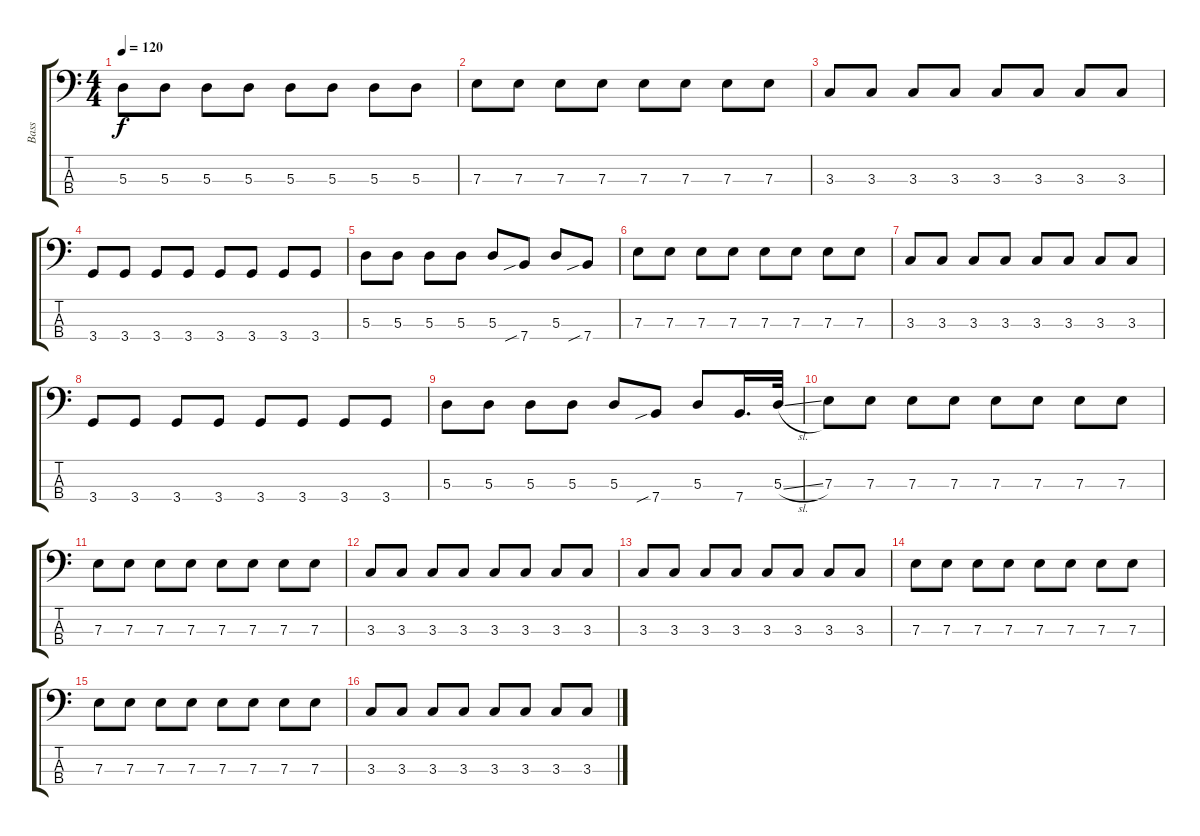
\track ("Bass" "Bass") {instrument electricbassfinger}
\staff {score tabs}
\tuning (G2 D2 A1 E1) {hide}
\ts (4 4)
\tempo 120
\clef f4
\ks c
5.3.8{dy f} 5.3.8 5.3.8 5.3.8 5.3.8 5.3.8 5.3.8 5.3.8 |
7.3.8 7.3.8 7.3.8 7.3.8 7.3.8 7.3.8 7.3.8 7.3.8 |
3.3.8 3.3.8 3.3.8 3.3.8 3.3.8 3.3.8 3.3.8 3.3.8 |
3.4.8 3.4.8 3.4.8 3.4.8 3.4.8 3.4.8 3.4.8 3.4.8 |
5.3.8 5.3.8 5.3.8 5.3.8 5.3.8 7.4{sib}.8 5.3.8 7.4{sib}.8 |
7.3.8 7.3.8 7.3.8 7.3.8 7.3.8 7.3.8 7.3.8 7.3.8 |
3.3.8 3.3.8 3.3.8 3.3.8 3.3.8 3.3.8 3.3.8 3.3.8 |
3.4.8 3.4.8 3.4.8 3.4.8 3.4.8 3.4.8 3.4.8 3.4.8 |
5.3.8 5.3.8 5.3.8 5.3.8 5.3.8 7.4{sib}.8 5.3.8 7.4.16{d} 5.3{sl}.32 |
7.3.8 7.3.8 7.3.8 7.3.8 7.3.8 7.3.8 7.3.8 7.3.8 |
7.3.8 7.3.8 7.3.8 7.3.8 7.3.8 7.3.8 7.3.8 7.3.8 |
3.3.8 3.3.8 3.3.8 3.3.8 3.3.8 3.3.8 3.3.8 3.3.8 |
3.3.8 3.3.8 3.3.8 3.3.8 3.3.8 3.3.8 3.3.8 3.3.8 |
7.3.8 7.3.8 7.3.8 7.3.8 7.3.8 7.3.8 7.3.8 7.3.8 |
7.3.8 7.3.8 7.3.8 7.3.8 7.3.8 7.3.8 7.3.8 7.3.8 |
3.3.8 3.3.8 3.3.8 3.3.8 3.3.8 3.3.8 3.3.8 3.3.8
